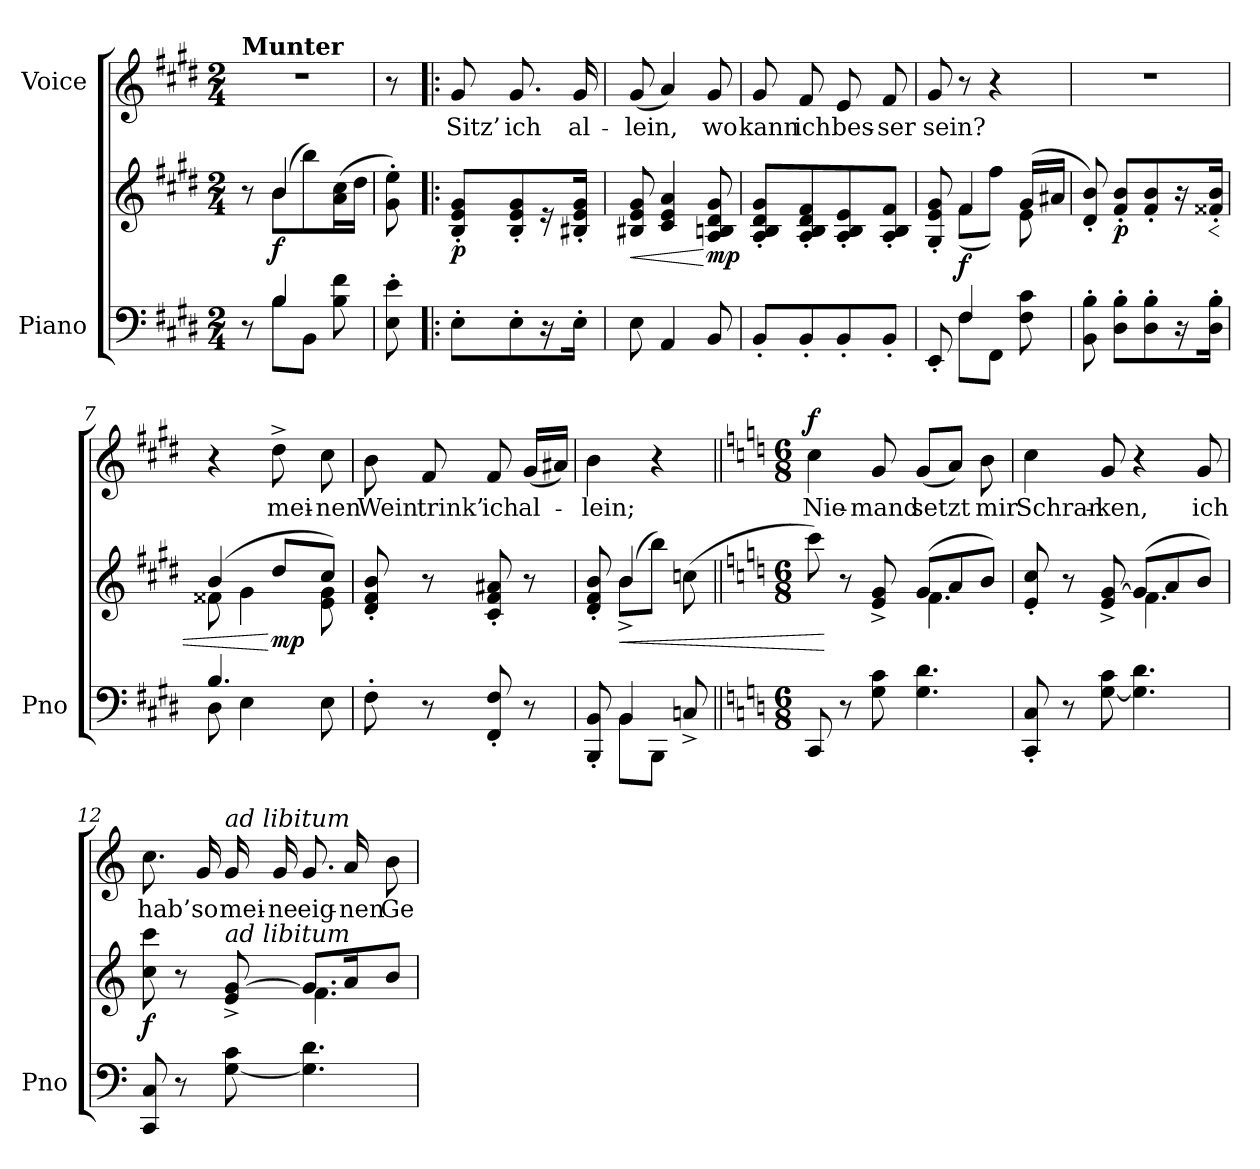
**kern	**kern	**dynam	**kern	**text	**dynam
*part2	*part2	*part2	*part1	*part1	*part1
*staff3	*staff2	*staff2/3	*staff1	*staff1	*staff1
*I"Piano	*	*	*I"Voice	*	*
*I'Pno	*	*	*	*	*
*clefF4	*clefG2	*	*clefG2	*	*
*k[f#c#g#d#]	*k[f#c#g#d#]	*	*k[f#c#g#d#]	*	*
*M2/4	*M2/4	*	*M2/4	*	*
=1	=1	=1	=1	=1	=1
*^	*^	*	*	*	*
!	!	!	!	!	!LO:TX:a:B:t=Munter	!	!
8r	8ryy	8r	8ryy	.	2r	.	.
!	!	!	!	!LO:DY:b	!	!	!
4B/	8B\L	(>4b/	8b\L	f	.	.	.
.	8BB\J	.	8bb\)	.	.	.	.
8ryy	8B\ 8f#\	8ryy	(>16a\ 16cc#\L	.	.	.	.
.	.	.	16dd#\JJ	.	.	.	.
*v	*v	*	*	*	*	*	*
*	*v	*v	*	*	*	*
=2	=2	=2	=2	=2	=2
8E\' 8e\'	8g#\' 8ee\')	.	8r	.	.
=2X1!|:	=2X1!|:	=2X1!|:	=2X1!|:	=2X1!|:	=2X1!|:
!	!	!LO:DY:b	!	!LO:LY:b	!
8E'\L	8B/' 8e/' 8g#/'L	p	8g#/	Sitz’	.
!	!	!	!	!LO:LY:b	!
8E'\	8B/' 8e/' 8g#/'	.	8.g#/	ich	.
16r	16r	.	.	.	.
!	!	!	!	!LO:LY:b	!
16E'\Jk	16B#X/' 16e/' 16g#/'Jk	.	16g#/	al-	.
=3	=3	=3	=3	=3	=3
!	!	!LO:HP:b	!	!LO:LY:b	!
8E\	8B#X/ 8e/ 8g#/	<	(<8g#/	-lein,	.
4AA/	4c#/ 4e/ 4a/	.	4a/)	.	.
!	!	!LO:DY:n=1:b	!	!LO:LY:b	!
8BB/	8A/ 8Bn/ 8d#/ 8g#/	[ mp	8g#/	wo	.
=4	=4	=4	=4	=4	=4
!	!	!	!	!LO:LY:b	!
8BB'/L	8A/' 8B/' 8d#/' 8g#/'L	.	8g#/	kann	.
!	!	!	!	!LO:LY:b	!
8BB'/	8A/' 8B/' 8d#/' 8f#/'	.	8f#/	ich	.
!	!	!	!	!LO:LY:b	!
8BB'/	8A/' 8B/' 8e/'	.	8e/	bes-	.
!	!	!	!	!LO:LY:b	!
8BB'/J	8A/' 8B/' 8f#/'J	.	8f#/	-ser	.
=5	=5	=5	=5	=5	=5
*^	*^	*	*	*	*
!	!	!	!	!	!	!LO:LY:b	!
8EE'/	8ryy	8G#/' 8e/' 8g#/'	8ryy	.	8g#/	sein?	.
!	!	!	!	!LO:DY:b	!	!	!
4F#/	8F#\L	4f#/	(>8f#\L	f	8r	.	.
.	8FF#\J	.	8ff#\J)	.	4r	.	.
8F#\ 8c#\	8ryy	(>16g#/LL	8e\	.	.	.	.
.	.	16a#X/JJ	.	.	.	.	.
*v	*v	*	*	*	*	*	*
*	*v	*v	*	*	*	*
!!LO:LB:g=z
=6	=6	=6	=6	=6	=6
8BB\' 8B\'	8d#/' 8b/')	.	2r	.	.
!	!	!LO:DY:b	!	!	!
8D#\' 8B\'L	8f#/' 8b/'L	p	.	.	.
8D#\' 8B\'	8f#/' 8b/'	.	.	.	.
16r	16r	.	.	.	.
!	!	!LO:HP:b	!	!	!
16D#\' 16B\'Jk	16f##X/' 16b/'Jk	<	.	.	.
=7	=7	=7	=7	=7	=7
*^	*^	*	*	*	*
4.B/	8D#\	(>4b/	8f##X\	.	4r	.	.
.	4E\	.	4g#\	.	.	.	.
!	!	!	!	!LO:DY:n=1:b	!	!LO:LY:b	!
.	.	8dd#/L	.	[ mp	8dd#^\	mei-	.
!	!	!	!	!	!	!LO:LY:b	!
8ryy	8E\	8cc#/J)	8e\ 8g#\	.	8cc#\	-nen	.
=8	=8	=8	=8	=8	=8	=8	=8
!	!	!	!	!	!	!LO:LY:b	!
*v	*v	*	*	*	*	*	*
*	*v	*v	*	*	*	*
8F#'\	8d#/' 8f#/' 8b/'	.	8b\	Wein	.
!	!	!	!	!LO:LY:b	!
8r	8r	.	8f#/	trink’	.
!	!	!	!	!LO:LY:b	!
8FF#/' 8F#/'	8c#/' 8f#/' 8a#X/'	.	8f#/	ich	.
!	!	!	!	!LO:LY:b	!
8r	8r	.	(<16g#/LL	al-	.
.	.	.	16a#X/JJ)	.	.
=9	=9	=9	=9	=9	=9
*^	*^	*	*	*	*
!	!	!	!	!	!	!LO:LY:b	!
8BBB/' 8BB/'	8ryy	8d#/' 8f#/' 8b/'	8ryy	.	4b\	-lein;	.
!	!	!	!	!LO:HP:b	!	!	!
4BB/	8BB\L	(>4b/	8b^\L	<	.	.	.
.	8BBB\J	.	8bb\J)	.	4r	.	.
8Cn^/	8ryy	(>8ccn\	8ryy	.	.	.	.
*v	*v	*	*	*	*	*	*
=10||	=10||	=10||	=10||	=10||	=10||	=10||
*k[]	*k[]	*	*	*k[]	*	*
*M6/8	*M6/8	*	*	*M6/8	*	*
*^	*	*	*	*	*	*
!	!	!	!	!	!	!LO:LY:b	!LO:DY:a
*v	*v	*	*	*	*	*	*
8CC/	8ccc\)	4.ryy	.	4cc\	Nie-	f
8r	8r	.	[	.	.	.
!	!	!	!	!	!LO:LY:b	!
8G\ 8c\	8e/^ 8g/^	.	.	8g/	-mand	.
!	!	!	!	!	!LO:LY:b	!
4.G\ 4.d\	(>8g/L	4.f\	.	(<8g/L	setzt	.
.	8a/	.	.	8a/J)	.	.
!	!	!	!	!	!LO:LY:b	!
.	8b/J)	.	.	8b\	mir	.
=11	=11	=11	=11	=11	=11	=11
!	!	!	!	!	!LO:LY:b	!
8CC/' 8C/'	8e/' 8cc/'	4.ryy	.	4cc\	Schran-	.
8r	8r	.	.	.	.	.
!	!	!	!	!	!LO:LY:b	!
[8G\ 8c\	8e/^ [8g/^	.	.	8g/	-ken,	.
4.G\] 4.d\	(>8g/L]	4.f\	.	4r	.	.
.	8a/	.	.	.	.	.
!	!	!	!	!	!LO:LY:b	!
.	8b/J)	.	.	8g/	ich	.
!!LO:LB:g=z
=12	=12	=12	=12	=12	=12	=12
!	!	!	!LO:DY:b	!	!LO:LY:b	!
8CC/ 8C/	8cc\ 8ccc\	4.ryy	f	8.cc\	hab’	.
8r	8r	.	.	.	.	.
!	!	!	!	!	!LO:LY:b	!
.	.	.	.	16g/	so	.
!	!	!	!	!LO:TX:a:i:t=ad libitum	!	!
!	!LO:TX:a:i:t=ad libitum	!	!	!	!	!
!	!	!	!	!	!LO:LY:b	!
[8G\ 8c\	8e/^ [8g/^	.	.	16g/	mei-	.
!	!	!	!	!	!LO:LY:b	!
.	.	.	.	16g/	-ne	.
!	!	!	!	!	!LO:LY:b	!
4.G\] 4.d\	8.g/L]	4.f\	.	8.g/	eig-	.
!	!	!	!	!	!LO:LY:b	!
.	16a/K	.	.	16a/	-nen	.
!	!	!	!	!	!LO:LY:b	!
.	8b/J	.	.	8b\	Ge-	.
*	*v	*v	*	*	*	*
=	=	=	=	=	=
*-	*-	*-	*-	*-	*-
